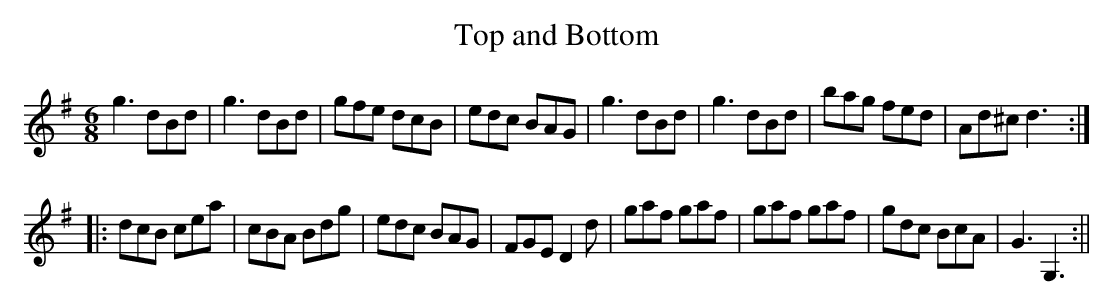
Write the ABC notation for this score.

X:1
T:Top and Bottom
M:6/8
L:1/8
K:G
g3 dBd|g3 dBd|gfe dcB|edc BAG|g3 dBd|g3 dBd|bag fed|Ad^c d3:|
|:dcB cea|cBA Bdg|edc BAG|FGE D2d|gaf gaf|gaf gaf|gdc BcA|G3 G,3:||
